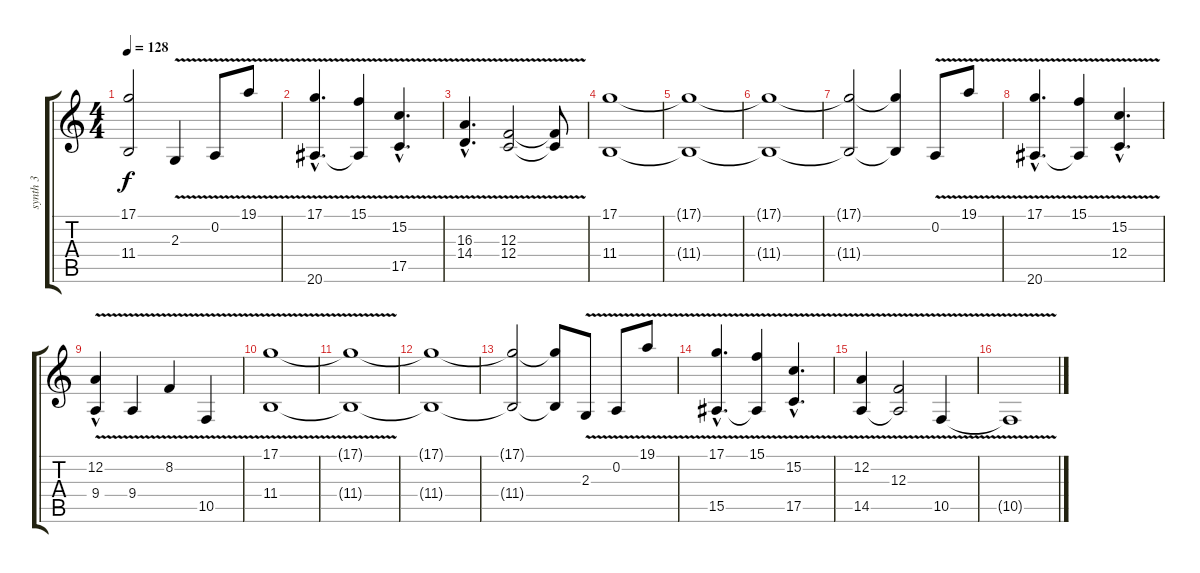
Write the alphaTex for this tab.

\track ("synth 3" "synth 3") {instrument synthstrings1}
\staff {score tabs}
\tuning (D4 A3 F3 C3 G2 D2) {hide}
\ts (4 4)
\tempo 128
\clef g2
\ks c
(17.1{t} 11.4{t}).2{dy f} 2.3{v}.4 0.2{v}.8 19.1{v}.8 |
(17.1{v hac} 20.6{hac}).4{d} (15.1{v} 20.6{t}).4 (15.2{v hac} 17.5{v hac}).4{d} |
(16.3{v hac} 14.4{hac}).4{d} (12.3{v} 12.4).2 (12.3{t} 12.4{t}).8 |
(17.1 11.4).1 |
(17.1{t} 11.4{t}).1 |
(17.1{t} 11.4{t}).1 |
(17.1{t} 11.4{t}).2 (17.1{t} 11.4{t}).4 0.2{v}.8 19.1{v}.8 |
(17.1{v hac} 20.6{v hac}).4{d} (15.1{v} 20.6{t}).4 (15.2{v} 12.4{hac}).4{d} |
(12.2{v hac} 9.4).4 9.4{v}.4 8.2{v}.4 10.5{v}.4 |
(17.1{v} 11.4{v}).1 |
(17.1{t} 11.4{t}).1 |
(17.1{t} 11.4{t}).1 |
(17.1{t} 11.4{t}).2 (17.1{t} 11.4{t}).8 2.3{v}.8 0.2{v}.8 19.1{v}.8 |
(17.1{v hac} 15.5{hac}).4{d} (15.1{v} 15.5{t}).4 (15.2{v hac} 17.5{v hac}).4{d} |
(12.2{v} 14.5{v}).4 (12.3{v} 14.5{t}).2 10.5{v}.4 |
10.5{t}.1
